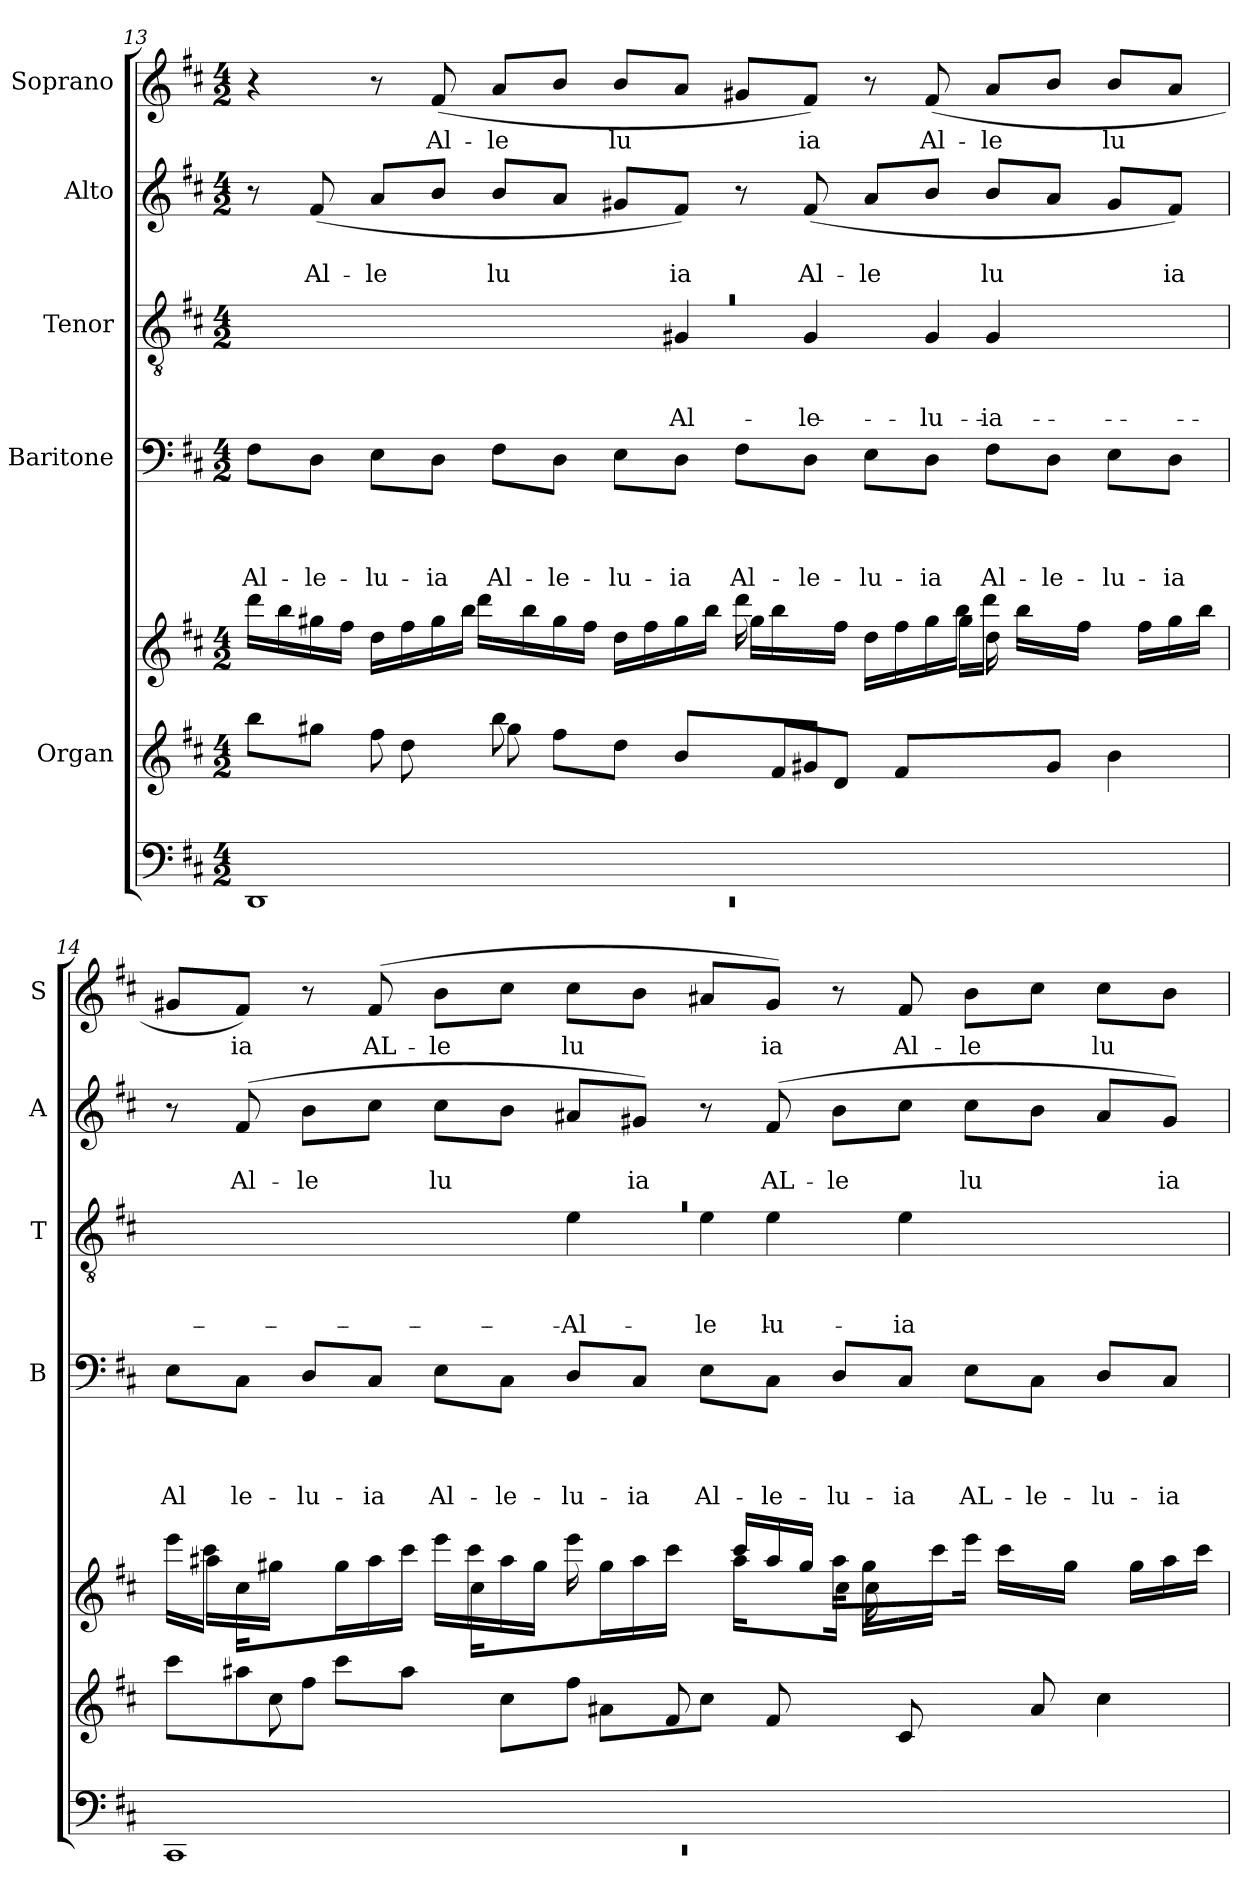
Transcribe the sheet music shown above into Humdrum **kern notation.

**kern	**kern	**kern	**kern	**text	**text	**text	**text	**kern	**text	**text	**text	**kern	**text	**text	**kern	**text
*part6	*part5	*part5	*part4	*part4	*part4	*part4	*part4	*part3	*part3	*part3	*part3	*part2	*part2	*part2	*part1	*part1
*staff7	*staff6	*staff5	*staff4	*staff4	*staff4	*staff4	*staff4	*staff3	*staff3	*staff3	*staff3	*staff2	*staff2	*staff2	*staff1	*staff1
*	*I"Organ	*	*I"Baritone	*	*	*	*	*I"Tenor	*	*	*	*I"Alto	*	*	*I"Soprano	*
*	*	*	*I'B	*	*	*	*	*I'T	*	*	*	*I'A	*	*	*I'S	*
!!LO:PB:g=z
*clefF4	*clefG2	*clefG2	*clefF4	*	*	*	*	*clefGv2	*	*	*	*clefG2	*	*	*clefG2	*
*k[f#c#]	*k[f#c#]	*k[f#c#]	*k[f#c#]	*	*	*	*	*k[f#c#]	*	*	*	*k[f#c#]	*	*	*k[f#c#]	*
*D:	*D:	*D:	*D:	*	*	*	*	*D:	*	*	*	*D:	*	*	*D:	*
*M4/2	*M4/2	*M4/2	*M4/2	*	*	*	*	*M4/2	*	*	*	*M4/2	*	*	*M4/2	*
=13	=13	=13	=13	=13	=13	=13	=13	=13	=13	=13	=13	=13	=13	=13	=13	=13
*^	*	*	*	*	*	*	*	*	*	*	*	*	*	*	*	*
!	!LO:N:vis=1	!	!	!	!	!	!	!LO:LY:b	!LO:N:vis=1	!	!	!	!	!	!	!	!
*	*	*^	*^	*	*	*	*	*	*^	*	*	*	*	*	*	*	*
*	*	*	*^	*	*^	*	*	*	*	*	*	*^	*	*	*	*	*	*	*	*
*	*	*	*	*^	*	*	*^	*	*	*	*	*	*	*	*^	*	*	*	*	*	*	*	*
1DD	0rEE	8bb\L	4ryy	2ryy	1ryy	16ddd\LL	4..ryy	1ryy	1ryy	8F#\L	.	.	.	Al-	0ra	2..ryy	1ryy	1.ryy	.	.	.	8r	.	.	4r	.
.	.	.	.	.	.	16bb\	.	.	.	.	.	.	.	.	.	.	.	.	.	.	.	.	.	.	.	.
!	!	!	!	!	!	!	!	!	!	!	!	!	!	!LO:LY:b	!	!	!	!	!	!	!	!	!	!LO:LY:b	!	!
.	.	8gg#X\J	.	.	.	16gg#X\	.	.	.	8D\J	.	.	.	-le-	.	.	.	.	.	.	.	(<8f#/	.	Al-	.	.
.	.	.	.	.	.	16ff#\JJ	.	.	.	.	.	.	.	.	.	.	.	.	.	.	.	.	.	.	.	.
!	!	!	!	!	!	!	!	!	!	!	!	!	!	!LO:LY:b	!	!	!	!	!	!	!	!	!	!LO:LY:b	!	!
.	.	8ff#\	16ryy	.	.	16dd\LL	.	.	.	8E\L	.	.	.	-lu-	.	.	.	.	.	.	.	8a/L	.	-le	8r	.
.	.	.	8dd\	.	.	16ff#\	.	.	.	.	.	.	.	.	.	.	.	.	.	.	.	.	.	.	.	.
!	!	!	!	!	!	!	!	!	!	!	!	!	!	!LO:LY:b	!	!	!	!	!	!	!	!	!	!	!	!LO:LY:b
.	.	1ryy	.	.	.	16gg#\	.	.	.	8D\J	.	.	.	-ia	.	.	.	.	.	.	.	8b/J	.	.	(<8f#/	Al-
.	.	.	16ryy	.	.	16bb\JJ	16ddd\LL	.	.	.	.	.	.	.	.	.	.	.	.	.	.	.	.	.	.	.
!	!	!	!	!	!	!	!	!	!	!	!	!	!	!LO:LY:b	!	!	!	!	!	!	!	!	!	!LO:LY:b	!	!LO:LY:b
.	.	.	8bb\	8gg#\	.	1.ryy	16ryy	.	.	8F#\L	.	.	.	Al-	.	.	.	.	.	.	.	8b/L	.	lu	8a/L	-le
.	.	.	.	.	.	.	16bb\	.	.	.	.	.	.	.	.	.	.	.	.	.	.	.	.	.	.	.
!	!	!	!	!	!	!	!	!	!	!	!	!	!	!LO:LY:b	!	!	!	!	!	!	!	!	!	!	!	!
.	.	.	1ryy	8ff#\L	.	.	16gg#\	.	.	8D\J	.	.	.	-le-	.	.	.	.	.	.	.	8a/J	.	.	8b/J	.
.	.	.	.	.	.	.	16ff#\JJ	.	.	.	.	.	.	.	.	.	.	.	.	.	.	.	.	.	.	.
!	!	!	!	!	!	!	!	!	!	!	!	!	!	!LO:LY:b	!	!	!	!	!	!	!	!	!	!	!	!LO:LY:b
.	.	.	.	8dd\J	.	.	16dd\LL	.	.	8E\L	.	.	.	-lu-	.	.	.	.	.	.	.	8g#X/L	.	.	8b/L	lu
.	.	.	.	.	.	.	16ff#\	.	.	.	.	.	.	.	.	.	.	.	.	.	.	.	.	.	.	.
!	!	!	!	!	!	!	!	!	!	!	!	!	!	!LO:LY:b	!	!	!	!	!	!	!LO:LY:b	!	!	!LO:LY:b	!	!
.	.	.	.	8b/L	.	.	16gg#\	.	.	8D\J	.	.	.	-ia	.	4G#X/	.	.	.	.	Al-	8f#/J)	.	ia	8a/J	.
.	.	.	.	.	.	.	16bb\JJ	.	.	.	.	.	.	.	.	.	.	.	.	.	.	.	.	.	.	.
!	!	!	!	!	!	!	!	!	!	!	!	!	!	!LO:LY:b	!	!	!	!	!	!	!	!	!	!	!	!
1ryy	.	.	.	8ryy	16ryy	.	16ddd\	16gg#\LL	4..ryy	8F#\L	.	.	.	Al-	.	.	8ryy	.	.	.	.	8r	.	.	8g#X/L	.
.	.	.	.	.	8f#/L	.	2...ryy	16bb\	.	.	.	.	.	.	.	.	.	.	.	.	.	.	.	.	.	.
!	!	!	!	!	!	!	!	!	!	!	!	!	!	!LO:LY:b	!	!	!	!	!	!	!LO:LY:b	!	!	!LO:LY:b	!	!LO:LY:b
.	.	.	.	8g#X/J	.	.	.	16ryy	.	8D\J	.	.	.	-le-	.	2..ryy	4G#/	.	.	.	-le-	(<8f#/	.	Al-	8f#/J)	ia
.	.	.	.	.	8d/J	.	.	16ff#\JJ	.	.	.	.	.	.	.	.	.	.	.	.	.	.	.	.	.	.
!	!	!	!	!	!	!	!	!	!	!	!	!	!	!LO:LY:b	!	!	!	!	!	!	!	!	!	!LO:LY:b	!	!
.	.	.	.	2.ryy	.	.	.	16dd\LL	.	8E\L	.	.	.	-lu-	.	.	.	.	.	.	.	8a/L	.	-le	8r	.
.	.	.	.	.	8f#/L	.	.	16ff#\	.	.	.	.	.	.	.	.	.	.	.	.	.	.	.	.	.	.
!	!	!	!	!	!	!	!	!	!	!	!	!	!	!LO:LY:b	!	!	!	!	!	!	!LO:LY:b	!	!	!	!	!LO:LY:b
.	.	2ryy	.	.	.	.	.	16gg#\	.	8D\J	.	.	.	-ia	.	.	4G#/	.	.	.	-lu-	8b/J	.	.	(<8f#/	Al-
.	.	.	.	.	8.ryy	.	.	16bb\JJ	16gg#\LL	.	.	.	.	.	.	.	.	.	.	.	.	.	.	.	.	.
!	!	!	!	!	!	!	!	!	!	!	!	!	!	!LO:LY:b	!	!	!	!	!	!	!LO:LY:b	!	!	!LO:LY:b	!	!LO:LY:b
.	.	.	.	.	.	.	.	16dd\	16ddd\JJ	8F#\L	.	.	.	Al-	.	.	.	4G#/	.	.	-ia	8b/L	.	lu	8a/L	-le
.	.	.	.	.	.	.	.	4ryy	16bb\LL	.	.	.	.	.	.	.	.	.	.	.	.	.	.	.	.	.
!	!	!	!	!	!	!	!	!	!	!	!	!	!	!LO:LY:b	!	!	!	!	!	!	!	!	!	!	!	!
.	.	.	4.ryy	.	8g#/J	.	.	.	16ryy	8D\J	.	.	.	-le-	.	.	4.ryy	.	.	.	.	8a/J	.	.	8b/J	.
.	.	.	.	.	.	.	.	.	16ff#\JJ	.	.	.	.	.	.	.	.	.	.	.	.	.	.	.	.	.
!	!	!	!	!	!	!	!	!	!	!	!	!	!	!LO:LY:b	!	!	!	!	!	!	!	!	!	!	!	!LO:LY:b
.	.	.	.	.	4b\	.	.	.	4ryy	8E\L	.	.	.	-lu-	.	.	.	4ryy	.	.	.	8g#/L	.	.	8b/L	lu
.	.	.	.	.	.	.	.	16ff#\LL	.	.	.	.	.	.	.	.	.	.	.	.	.	.	.	.	.	.
!	!	!	!	!	!	!	!	!	!	!	!	!	!	!LO:LY:b	!	!	!	!	!	!	!	!	!	!LO:LY:b	!	!
.	.	8ryy	.	.	.	.	.	16gg#\	.	8D\J	.	.	.	-ia	.	.	.	.	.	.	.	8f#/J)	.	ia	8a/J	.
.	.	.	.	.	.	.	.	16bb\JJ	.	.	.	.	.	.	.	.	.	.	.	.	.	.	.	.	.	.
!!LO:LB:g=z
=14	=14	=14	=14	=14	=14	=14	=14	=14	=14	=14	=14	=14	=14	=14	=14	=14	=14	=14	=14	=14	=14	=14	=14	=14	=14	=14
!	!LO:N:vis=1	!	!	!	!	!	!	!	!	!	!	!	!	!LO:LY:b	!LO:N:vis=1	!	!	!	!	!	!	!	!	!	!	!
1CC#	0rEE	8ccc#\L	8.ryy	2ryy	2...ryy	16eee\LL	16ryy	2ryy	1ryy	8E\L	.	.	.	Al	0ra	2.ryy	1ryy	1ryy	.	.	.	8r	.	.	8g#X/L	.
.	.	.	.	.	.	16ccc#\JJ	16aa#X\LL	.	.	.	.	.	.	.	.	.	.	.	.	.	.	.	.	.	.	.
!	!	!	!	!	!	!	!	!	!	!	!	!	!	!LO:LY:b	!	!	!	!	!	!	!	!	!	!LO:LY:b	!	!LO:LY:b
.	.	8aa#X\	.	.	.	16cc#\LL	16ryy	.	.	8C#\J	.	.	.	le-	.	.	.	.	.	.	.	(8f#/	.	Al-	8f#/J)	ia
.	.	.	8cc#\	.	.	8ryy	16gg#X\JJ	.	.	.	.	.	.	.	.	.	.	.	.	.	.	.	.	.	.	.
!	!	!	!	!	!	!	!	!	!	!	!	!	!	!LO:LY:b	!	!	!	!	!	!	!	!	!	!LO:LY:b	!	!
.	.	8ff#\J	.	.	.	.	1..ryy	.	.	8D/L	.	.	.	-lu-	.	.	.	.	.	.	.	8b\L	.	-le	8r	.
.	.	.	8ccc#\L	.	.	16gg#\	.	.	.	.	.	.	.	.	.	.	.	.	.	.	.	.	.	.	.	.
!	!	!	!	!	!	!	!	!	!	!	!	!	!	!LO:LY:b	!	!	!	!	!	!	!	!	!	!	!	!LO:LY:b
.	.	1ryy	.	.	.	16aa#\	.	.	.	8C#/J	.	.	.	-ia	.	.	.	.	.	.	.	8cc#\J	.	.	(8f#/	AL-
.	.	.	8aa#\J	.	.	16ccc#\JJ	.	.	.	.	.	.	.	.	.	.	.	.	.	.	.	.	.	.	.	.
!	!	!	!	!	!	!	!	!	!	!	!	!	!	!LO:LY:b	!	!	!	!	!	!	!	!	!	!LO:LY:b	!	!LO:LY:b
.	.	.	.	4ryy	.	16eee\LL	.	16ryy	.	8E\L	.	.	.	Al-	.	.	.	.	.	.	.	8cc#\L	.	lu	8b\L	-le
.	.	.	16ryy	.	.	16ccc#\	.	16cc#\LL	.	.	.	.	.	.	.	.	.	.	.	.	.	.	.	.	.	.
!	!	!	!	!	!	!	!	!	!	!	!	!	!	!LO:LY:b	!	!	!	!	!	!	!	!	!	!	!	!
.	.	.	8cc#\L	.	.	16aa#\	.	8.ryy	.	8C#\J	.	.	.	-le-	.	.	.	.	.	.	.	8b\J	.	.	8cc#\J	.
.	.	.	.	.	.	16gg#\JJ	.	.	.	.	.	.	.	.	.	.	.	.	.	.	.	.	.	.	.	.
!	!	!	!	!	!	!	!	!	!	!	!	!	!	!LO:LY:b	!	!	!	!	!	!	!LO:LY:b	!	!	!	!	!LO:LY:b
.	.	.	8ff#\J	16ryy	.	16eee\	.	.	.	8D/L	.	.	.	-lu-	.	4e\	.	.	.	.	Al-	8a#X/L	.	.	8cc#\L	lu
.	.	.	.	8a#X\L	.	4ryy	.	16gg#\	.	.	.	.	.	.	.	.	.	.	.	.	.	.	.	.	.	.
!	!	!	!	!	!	!	!	!	!	!	!	!	!	!LO:LY:b	!	!	!	!	!	!	!	!	!	!LO:LY:b	!	!
.	.	.	1ryy	.	.	.	.	16aa#\	.	8C#/J	.	.	.	-ia	.	.	.	.	.	.	.	8g#X/J)	.	ia	8b\J	.
.	.	.	.	16ryy	8f#/	.	.	16ccc#\JJ	.	.	.	.	.	.	.	.	.	.	.	.	.	.	.	.	.	.
!	!	!	!	!	!	!	!	!	!	!	!	!	!	!LO:LY:b	!	!	!	!	!	!	!LO:LY:b	!	!	!	!	!
1ryy	.	.	.	8cc#\J	.	.	.	4ryy	16ryy	8E\L	.	.	.	Al-	.	1ryy	4e\	8ryy	.	.	-le-	8r	.	.	8a#X/L	.
.	.	.	.	.	4ryy	16ccc#/LL	.	.	16aa#\LL	.	.	.	.	.	.	.	.	.	.	.	.	.	.	.	.	.
!	!	!	!	!	!	!	!	!	!	!	!	!	!	!LO:LY:b	!	!	!	!	!	!	!LO:LY:b	!	!	!LO:LY:b	!	!LO:LY:b
.	.	.	.	8f#/	.	16aa#/	.	.	8ryy	8C#\J	.	.	.	-le-	.	.	.	4e\	.	.	lu-	(8f#/	.	AL-	8g#/J)	ia
.	.	.	.	.	.	16gg#/JJ	.	.	.	.	.	.	.	.	.	.	.	.	.	.	.	.	.	.	.	.
!	!	!	!	!	!	!	!	!	!	!	!	!	!	!LO:LY:b	!	!	!	!	!	!	!	!	!	!LO:LY:b	!	!
.	.	.	.	4.ryy	.	16aa#\LL	.	16ryy	16cc#\JJ	8D/L	.	.	.	-lu-	.	.	8ryy	.	.	.	.	8b\L	.	-le	8r	.
.	.	.	.	.	16ryy	8.ryy	.	16cc#\	16gg#\LL	.	.	.	.	.	.	.	.	.	.	.	.	.	.	.	.	.
!	!	!	!	!	!	!	!	!	!	!	!	!	!	!LO:LY:b	!	!	!	!	!	!	!LO:LY:b	!	!	!	!	!LO:LY:b
.	.	2ryy	.	.	8c#/	.	.	4..ryy	16ryy	8C#/J	.	.	.	-ia	.	.	4e\	2ryy	.	.	-ia	8cc#\J	.	.	8f#/	Al-
.	.	.	.	.	.	.	.	.	16ccc#\JJ	.	.	.	.	.	.	.	.	.	.	.	.	.	.	.	.	.
!	!	!	!	!	!	!	!	!	!	!	!	!	!	!LO:LY:b	!	!	!	!	!	!	!	!	!	!LO:LY:b	!	!LO:LY:b
.	.	.	.	.	2ryy	16eee\JJ	.	.	2ryy	8E\L	.	.	.	AL-	.	.	.	.	.	.	.	8cc#\L	.	lu	8b\L	-le
.	.	.	.	.	.	16ccc#\LL	.	.	.	.	.	.	.	.	.	.	.	.	.	.	.	.	.	.	.	.
!	!	!	!	!	!	!	!	!	!	!	!	!	!	!LO:LY:b	!	!	!	!	!	!	!	!	!	!	!	!
.	.	.	.	8a#/	.	16ryy	.	.	.	8C#\J	.	.	.	-le-	.	.	4.ryy	.	.	.	.	8b\J	.	.	8cc#\J	.
.	.	.	.	.	.	16gg#\JJ	.	.	.	.	.	.	.	.	.	.	.	.	.	.	.	.	.	.	.	.
!	!	!	!	!	!	!	!	!	!	!	!	!	!	!LO:LY:b	!	!	!	!	!	!	!	!	!	!	!	!LO:LY:b
.	.	.	.	4cc#\	.	4ryy	.	.	.	8D/L	.	.	.	-lu-	.	.	.	.	.	.	.	8a#/L	.	.	8cc#\L	lu
.	.	.	.	.	.	.	.	16gg#\LL	.	.	.	.	.	.	.	.	.	.	.	.	.	.	.	.	.	.
!	!	!	!	!	!	!	!	!	!	!	!	!	!	!LO:LY:b	!	!	!	!	!	!	!	!	!	!LO:LY:b	!	!
.	.	8ryy	8ryy	.	.	.	.	16aa#\	.	8C#/J	.	.	.	-ia	.	.	.	8ryy	.	.	.	8g#/J)	.	ia	8b\J	.
.	.	.	.	.	.	.	.	16ccc#\JJ	.	.	.	.	.	.	.	.	.	.	.	.	.	.	.	.	.	.
*v	*v	*	*	*	*	*	*	*	*	*	*	*	*	*	*v	*v	*v	*v	*	*	*	*	*	*	*	*
*	*v	*v	*v	*v	*	*	*	*	*	*	*	*	*	*	*	*	*	*	*	*	*	*
*	*	*v	*v	*v	*v	*	*	*	*	*	*	*	*	*	*	*	*	*	*
=	=	=	=	=	=	=	=	=	=	=	=	=	=	=	=	=
*-	*-	*-	*-	*-	*-	*-	*-	*-	*-	*-	*-	*-	*-	*-	*-	*-
